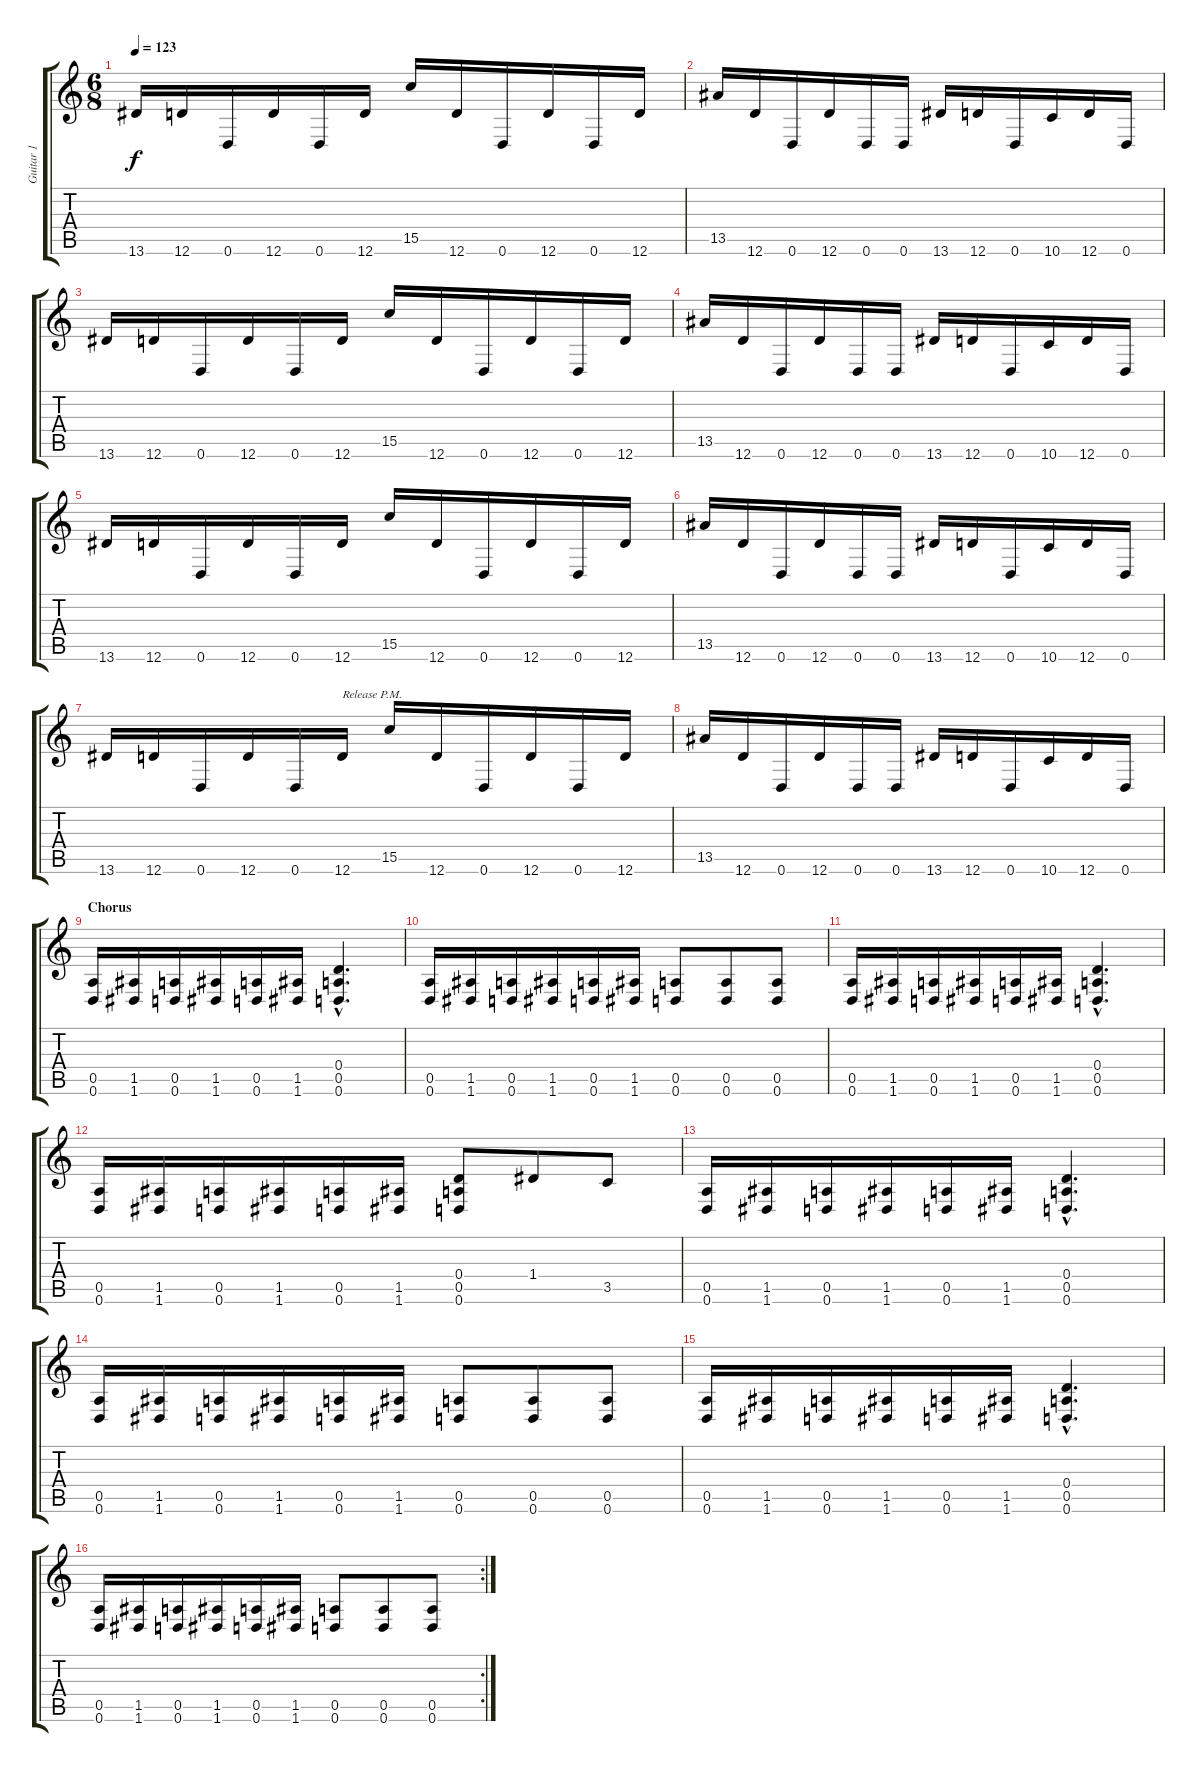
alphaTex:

\track ("Guitar 1" "Guitar 1") {instrument distortionguitar}
\staff {score tabs}
\tuning (E4 B3 G3 D3 A2 D2) {hide}
\ts (6 8)
\tempo 123
\clef g2
\ks c
13.6.16{dy f} 12.6.16 0.6.16 12.6.16 0.6.16 12.6.16 15.5.16 12.6.16 0.6.16 12.6.16 0.6.16 12.6.16 |
13.5.16 12.6.16 0.6.16 12.6.16 0.6.16 0.6.16 13.6.16 12.6.16 0.6.16 10.6.16 12.6.16 0.6.16 |
13.6.16 12.6.16 0.6.16 12.6.16 0.6.16 12.6.16 15.5.16 12.6.16 0.6.16 12.6.16 0.6.16 12.6.16 |
13.5.16 12.6.16 0.6.16 12.6.16 0.6.16 0.6.16 13.6.16 12.6.16 0.6.16 10.6.16 12.6.16 0.6.16 |
13.6.16 12.6.16 0.6.16 12.6.16 0.6.16 12.6.16 15.5.16 12.6.16 0.6.16 12.6.16 0.6.16 12.6.16 |
13.5.16 12.6.16 0.6.16 12.6.16 0.6.16 0.6.16 13.6.16 12.6.16 0.6.16 10.6.16 12.6.16 0.6.16 |
13.6.16 12.6.16 0.6.16 12.6.16 0.6.16 12.6.16{txt "Release P.M."} 15.5.16 12.6.16 0.6.16 12.6.16 0.6.16 12.6.16 |
13.5.16 12.6.16 0.6.16 12.6.16 0.6.16 0.6.16 13.6.16 12.6.16 0.6.16 10.6.16 12.6.16 0.6.16 |
\section ("" "Chorus")
(0.5 0.6).16 (1.5 1.6).16 (0.5 0.6).16 (1.5 1.6).16 (0.5 0.6).16 (1.5 1.6).16 (0.4{hac} 0.5{hac} 0.6{hac}).4{d} |
(0.5 0.6).16 (1.5 1.6).16 (0.5 0.6).16 (1.5 1.6).16 (0.5 0.6).16 (1.5 1.6).16 (0.5 0.6).8 (0.5 0.6).8 (0.5 0.6).8 |
(0.5 0.6).16 (1.5 1.6).16 (0.5 0.6).16 (1.5 1.6).16 (0.5 0.6).16 (1.5 1.6).16 (0.4{hac} 0.5{hac} 0.6{hac}).4{d} |
(0.5 0.6).16 (1.5 1.6).16 (0.5 0.6).16 (1.5 1.6).16 (0.5 0.6).16 (1.5 1.6).16 (0.4 0.5 0.6).8 1.4.8 3.5.8 |
(0.5 0.6).16 (1.5 1.6).16 (0.5 0.6).16 (1.5 1.6).16 (0.5 0.6).16 (1.5 1.6).16 (0.4{hac} 0.5{hac} 0.6{hac}).4{d} |
(0.5 0.6).16 (1.5 1.6).16 (0.5 0.6).16 (1.5 1.6).16 (0.5 0.6).16 (1.5 1.6).16 (0.5 0.6).8 (0.5 0.6).8 (0.5 0.6).8 |
(0.5 0.6).16 (1.5 1.6).16 (0.5 0.6).16 (1.5 1.6).16 (0.5 0.6).16 (1.5 1.6).16 (0.4{hac} 0.5{hac} 0.6{hac}).4{d} |
\rc 2
(0.5 0.6).16 (1.5 1.6).16 (0.5 0.6).16 (1.5 1.6).16 (0.5 0.6).16 (1.5 1.6).16 (0.5 0.6).8 (0.5 0.6).8 (0.5 0.6).8
